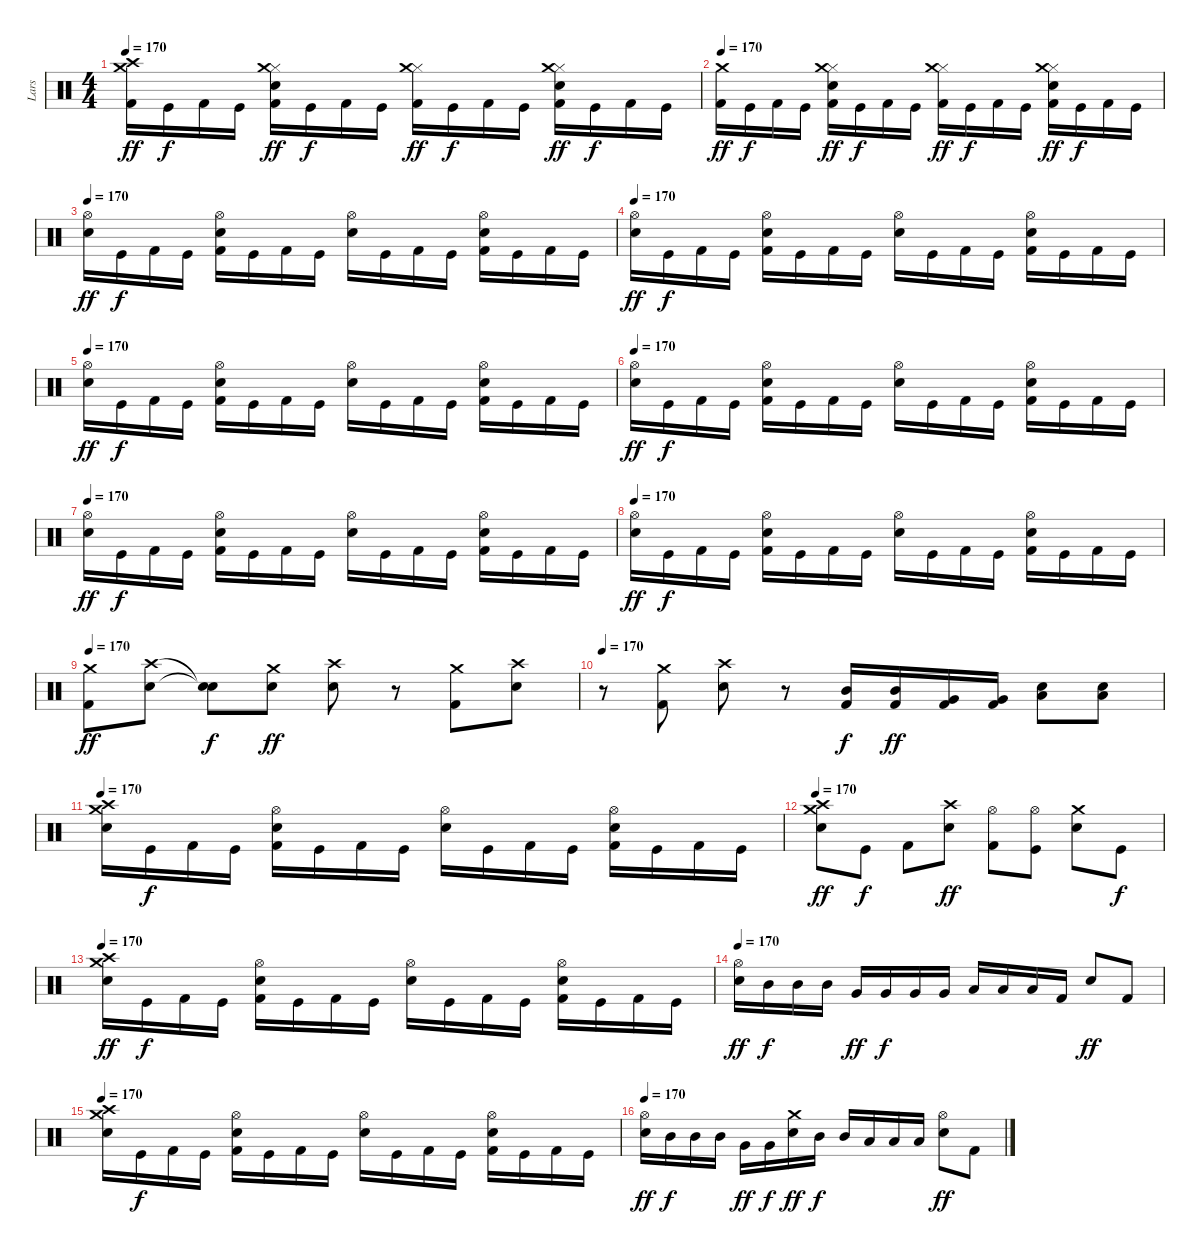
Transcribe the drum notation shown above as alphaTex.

\track ("Lars" "Lars") {instrument percussion}
\staff {score}
\articulation defaults
\ts (4 4)
\tempo 170
\clef neutral
\ks c
("Crash medium (hit)" "Kick (hit) 2" "Crash high (hit)").16{dy ff} "Kick (hit)".16{dy f} "Kick (hit) 2".16 "Kick (hit)".16 ("Snare (hit) 2" "Hi-Hat (closed)" "Kick (hit) 2" "Crash medium (hit)").16{dy ff} "Kick (hit)".16{dy f} "Kick (hit) 2".16 "Kick (hit)".16 ("Hi-Hat (closed)" "Kick (hit) 2" "Crash medium (hit)").16{dy ff} "Kick (hit)".16{dy f} "Kick (hit) 2".16 "Kick (hit)".16 ("Snare (hit) 2" "Hi-Hat (closed)" "Kick (hit) 2" "Crash medium (hit)").16{dy ff} "Kick (hit)".16{dy f} "Kick (hit) 2".16 "Kick (hit)".16 |
\tempo 170
("Crash medium (hit)" "Kick (hit) 2").16{dy ff} "Kick (hit)".16{dy f} "Kick (hit) 2".16 "Kick (hit)".16 ("Snare (hit) 2" "Hi-Hat (closed)" "Kick (hit) 2" "Crash medium (hit)").16{dy ff} "Kick (hit)".16{dy f} "Kick (hit) 2".16 "Kick (hit)".16 ("Hi-Hat (closed)" "Kick (hit) 2" "Crash medium (hit)").16{dy ff} "Kick (hit)".16{dy f} "Kick (hit) 2".16 "Kick (hit)".16 ("Snare (hit) 2" "Hi-Hat (closed)" "Kick (hit) 2" "Crash medium (hit)").16{dy ff} "Kick (hit)".16{dy f} "Kick (hit) 2".16 "Kick (hit)".16 |
\tempo 170
("Hi-Hat (open)" "Snare (hit) 2").16{dy ff} "Kick (hit)".16{dy f} "Kick (hit) 2".16 "Kick (hit)".16 ("Snare (hit) 2" "Hi-Hat (open)" "Kick (hit) 2").16 "Kick (hit)".16 "Kick (hit) 2".16 "Kick (hit)".16 ("Hi-Hat (open)" "Snare (hit) 2").16 "Kick (hit)".16 "Kick (hit) 2".16 "Kick (hit)".16 ("Snare (hit) 2" "Hi-Hat (open)" "Kick (hit) 2").16 "Kick (hit)".16 "Kick (hit) 2".16 "Kick (hit)".16 |
\tempo 170
("Hi-Hat (open)" "Snare (hit) 2").16{dy ff} "Kick (hit)".16{dy f} "Kick (hit) 2".16 "Kick (hit)".16 ("Snare (hit) 2" "Hi-Hat (open)" "Kick (hit) 2").16 "Kick (hit)".16 "Kick (hit) 2".16 "Kick (hit)".16 ("Hi-Hat (open)" "Snare (hit) 2").16 "Kick (hit)".16 "Kick (hit) 2".16 "Kick (hit)".16 ("Snare (hit) 2" "Hi-Hat (open)" "Kick (hit) 2").16 "Kick (hit)".16 "Kick (hit) 2".16 "Kick (hit)".16 |
\tempo 170
("Hi-Hat (open)" "Snare (hit) 2").16{dy ff} "Kick (hit)".16{dy f} "Kick (hit) 2".16 "Kick (hit)".16 ("Snare (hit) 2" "Hi-Hat (open)" "Kick (hit) 2").16 "Kick (hit)".16 "Kick (hit) 2".16 "Kick (hit)".16 ("Hi-Hat (open)" "Snare (hit) 2").16 "Kick (hit)".16 "Kick (hit) 2".16 "Kick (hit)".16 ("Snare (hit) 2" "Hi-Hat (open)" "Kick (hit) 2").16 "Kick (hit)".16 "Kick (hit) 2".16 "Kick (hit)".16 |
\tempo 170
("Hi-Hat (open)" "Snare (hit) 2").16{dy ff} "Kick (hit)".16{dy f} "Kick (hit) 2".16 "Kick (hit)".16 ("Snare (hit) 2" "Hi-Hat (open)" "Kick (hit) 2").16 "Kick (hit)".16 "Kick (hit) 2".16 "Kick (hit)".16 ("Hi-Hat (open)" "Snare (hit) 2").16 "Kick (hit)".16 "Kick (hit) 2".16 "Kick (hit)".16 ("Snare (hit) 2" "Hi-Hat (open)" "Kick (hit) 2").16 "Kick (hit)".16 "Kick (hit) 2".16 "Kick (hit)".16 |
\tempo 170
("Hi-Hat (open)" "Snare (hit) 2").16{dy ff} "Kick (hit)".16{dy f} "Kick (hit) 2".16 "Kick (hit)".16 ("Snare (hit) 2" "Hi-Hat (open)" "Kick (hit) 2").16 "Kick (hit)".16 "Kick (hit) 2".16 "Kick (hit)".16 ("Hi-Hat (open)" "Snare (hit) 2").16 "Kick (hit)".16 "Kick (hit) 2".16 "Kick (hit)".16 ("Snare (hit) 2" "Hi-Hat (open)" "Kick (hit) 2").16 "Kick (hit)".16 "Kick (hit) 2".16 "Kick (hit)".16 |
\tempo 170
("Hi-Hat (open)" "Snare (hit) 2").16{dy ff} "Kick (hit)".16{dy f} "Kick (hit) 2".16 "Kick (hit)".16 ("Snare (hit) 2" "Hi-Hat (open)" "Kick (hit) 2").16 "Kick (hit)".16 "Kick (hit) 2".16 "Kick (hit)".16 ("Hi-Hat (open)" "Snare (hit) 2").16 "Kick (hit)".16 "Kick (hit) 2".16 "Kick (hit)".16 ("Snare (hit) 2" "Hi-Hat (open)" "Kick (hit) 2").16 "Kick (hit)".16 "Kick (hit) 2".16 "Kick (hit)".16 |
\tempo 170
("Kick (hit) 2" "Crash medium (hit)").8{dy ff} ("Snare (hit) 2" "Crash high (hit)").8 ("Snare (hit)"{t} "Snare (hit)"{t}).8{dy f} ("Snare (hit) 2" "Crash medium (hit)").8{dy ff} ("Snare (hit) 2" "Crash high (hit)").8 r.8 ("Kick (hit) 2" "Crash medium (hit)").8 ("Snare (hit) 2" "Crash high (hit)").8 |
\tempo 170
r.8 ("Kick (hit) 2" "Crash medium (hit)").8 ("Snare (hit) 2" "Crash high (hit)").8 r.8 ("Kick (hit) 2" "Mid Tom (hit)").16{dy f} ("Kick (hit) 2" "Mid Tom (hit)").16{dy ff} ("Kick (hit) 2" "Very Low Tom (hit)").16 ("Kick (hit) 2" "Very Low Tom (hit)").16 ("Low Floor Tom (hit)" "Snare (hit) 2").8 ("Low Floor Tom (hit)" "Snare (hit) 2").8 |
\tempo 170
("Snare (hit) 2" "Crash medium (hit)" "Crash high (hit)").16 "Kick (hit)".16{dy f} "Kick (hit) 2".16 "Kick (hit)".16 ("Snare (hit) 2" "Hi-Hat (open)" "Kick (hit) 2").16 "Kick (hit)".16 "Kick (hit) 2".16 "Kick (hit)".16 ("Hi-Hat (open)" "Snare (hit) 2").16 "Kick (hit)".16 "Kick (hit) 2".16 "Kick (hit)".16 ("Snare (hit) 2" "Hi-Hat (open)" "Kick (hit) 2").16 "Kick (hit)".16 "Kick (hit) 2".16 "Kick (hit)".16 |
\tempo 170
("Snare (hit) 2" "Crash medium (hit)" "Crash high (hit)").8{dy ff} "Kick (hit)".8{dy f} "Kick (hit) 2".8 ("Snare (hit) 2" "Crash high (hit)").8{dy ff} ("Kick (hit) 2" "Hi-Hat (open)").8 ("Kick (hit)" "Hi-Hat (open)").8 ("Snare (hit) 2" "Crash medium (hit)").8 "Kick (hit)".8{dy f} |
\tempo 170
("Snare (hit) 2" "Crash medium (hit)" "Crash high (hit)").16{dy ff} "Kick (hit)".16{dy f} "Kick (hit) 2".16 "Kick (hit)".16 ("Snare (hit) 2" "Hi-Hat (open)" "Kick (hit) 2").16 "Kick (hit)".16 "Kick (hit) 2".16 "Kick (hit)".16 ("Hi-Hat (open)" "Snare (hit) 2").16 "Kick (hit)".16 "Kick (hit) 2".16 "Kick (hit)".16 ("Snare (hit) 2" "Hi-Hat (open)" "Kick (hit) 2").16 "Kick (hit)".16 "Kick (hit) 2".16 "Kick (hit)".16 |
\tempo 170
("Hi-Hat (open)" "Snare (hit) 2").16{dy ff} "Mid Tom (hit)".16{dy f} "Mid Tom (hit)".16 "Mid Tom (hit)".16 "Very Low Tom (hit)".16{dy ff} "Very Low Tom (hit)".16{dy f} "Very Low Tom (hit)".16 "Very Low Tom (hit)".16 "Low Floor Tom (hit)".16 "Low Floor Tom (hit)".16 "Low Floor Tom (hit)".16 "Kick (hit) 2".16 "Snare (hit) 2".8{dy ff} "Kick (hit) 2".8 |
\tempo 170
("Snare (hit) 2" "Crash medium (hit)" "Crash high (hit)").16 "Kick (hit)".16{dy f} "Kick (hit) 2".16 "Kick (hit)".16 ("Snare (hit) 2" "Hi-Hat (open)" "Kick (hit) 2").16 "Kick (hit)".16 "Kick (hit) 2".16 "Kick (hit)".16 ("Hi-Hat (open)" "Snare (hit) 2").16 "Kick (hit)".16 "Kick (hit) 2".16 "Kick (hit)".16 ("Snare (hit) 2" "Hi-Hat (open)" "Kick (hit) 2").16 "Kick (hit)".16 "Kick (hit) 2".16 "Kick (hit)".16 |
\tempo 170
("Hi-Hat (open)" "Snare (hit) 2").16{dy ff} "Mid Tom (hit)".16{dy f} "Mid Tom (hit)".16 "Mid Tom (hit)".16 "Very Low Tom (hit)".16{dy ff} "Very Low Tom (hit)".16{dy f} ("Snare (hit) 2" "Crash medium (hit)").16{dy ff} "Mid Tom (hit)".16{dy f} "Mid Tom (hit)".16 "Low Tom (hit)".16 "Low Tom (hit)".16 "Low Floor Tom (hit)".16 ("Snare (hit) 2" "Hi-Hat (open)").8{dy ff} "Kick (hit) 2".8
